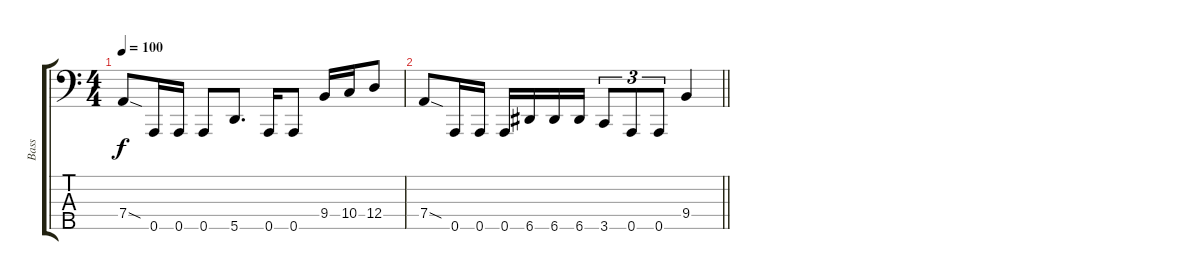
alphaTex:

\track ("Bass" "Bass") {instrument slapbass1}
\staff {score tabs}
\tuning (G2 D2 A1 D1 A0) {hide}
\ts (4 4)
\tempo 100
\clef f4
\ks c
7.4{sod}.8{dy f} 0.5.16 0.5.16 0.5.8 5.5.8{d} 0.5.16 0.5.8 9.4.16 10.4.16 12.4.8 |
\barLineRight lightlight
7.4{sod}.8 0.5.16 0.5.16 0.5.16 6.5.16 6.5.16 6.5.16 3.5.8{tu (3 2)} 0.5.8{tu (3 2)} 0.5.8{tu (3 2)} 9.4.4
